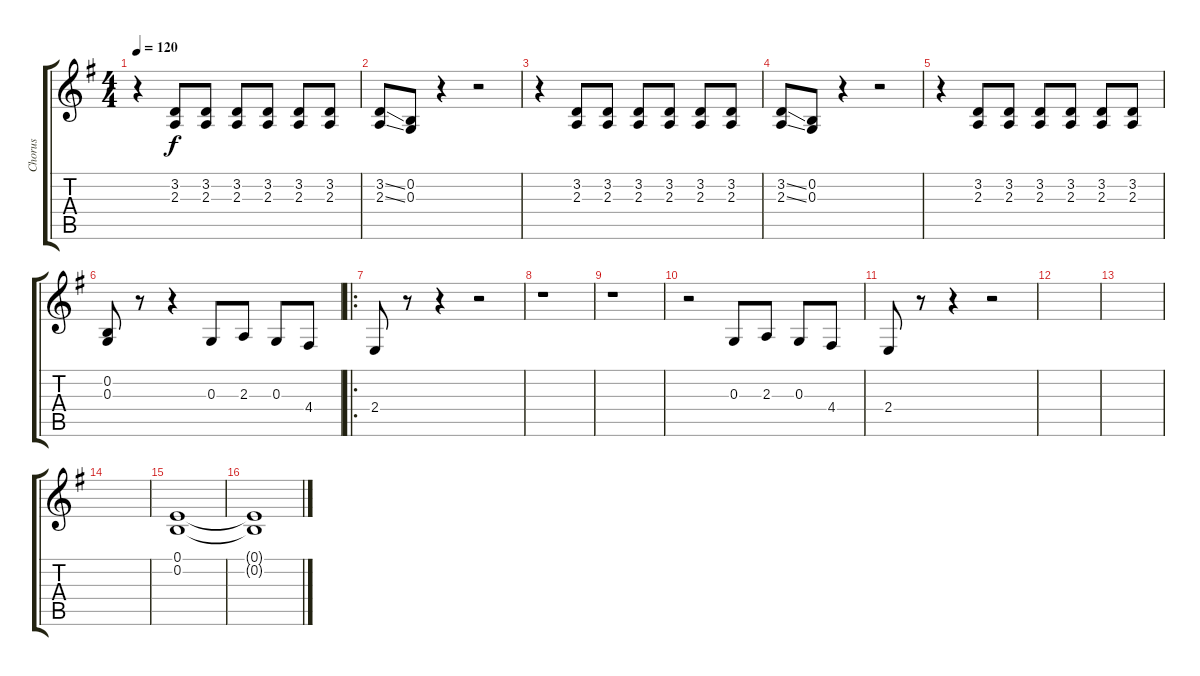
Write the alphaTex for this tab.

\track ("Chorus" "Chorus") {instrument sopranosax}
\staff {score tabs}
\tuning (E4 B3 G3 D3 A2 E2) {hide}
\ts (4 4)
\tempo 120
\clef g2
\ks g
r.4{dy f instrument sopranosax} (3.2 2.3).8 (3.2 2.3).8 (3.2 2.3).8 (3.2 2.3).8 (3.2 2.3).8 (3.2 2.3).8 |
(3.2{ss} 2.3{ss}).8 (0.2 0.3).8 r.4 r.2 |
r.4 (3.2 2.3).8 (3.2 2.3).8 (3.2 2.3).8 (3.2 2.3).8 (3.2 2.3).8 (3.2 2.3).8 |
(3.2{ss} 2.3{ss}).8 (0.2 0.3).8 r.4 r.2 |
r.4 (3.2 2.3).8 (3.2 2.3).8 (3.2 2.3).8 (3.2 2.3).8 (3.2 2.3).8 (3.2 2.3).8 |
(0.2 0.3).8 r.8 r.4 0.3.8 2.3.8 0.3.8 4.4.8 |
\ro
2.4.8 r.8 r.4 r.2 |
r.1 |
r.1 |
r.2 0.3.8 2.3.8 0.3.8 4.4.8 |
2.4.8 r.8 r.4 r.2 |
|
|
|
(0.1 0.2).1 |
(0.1{t} 0.2{t}).1
